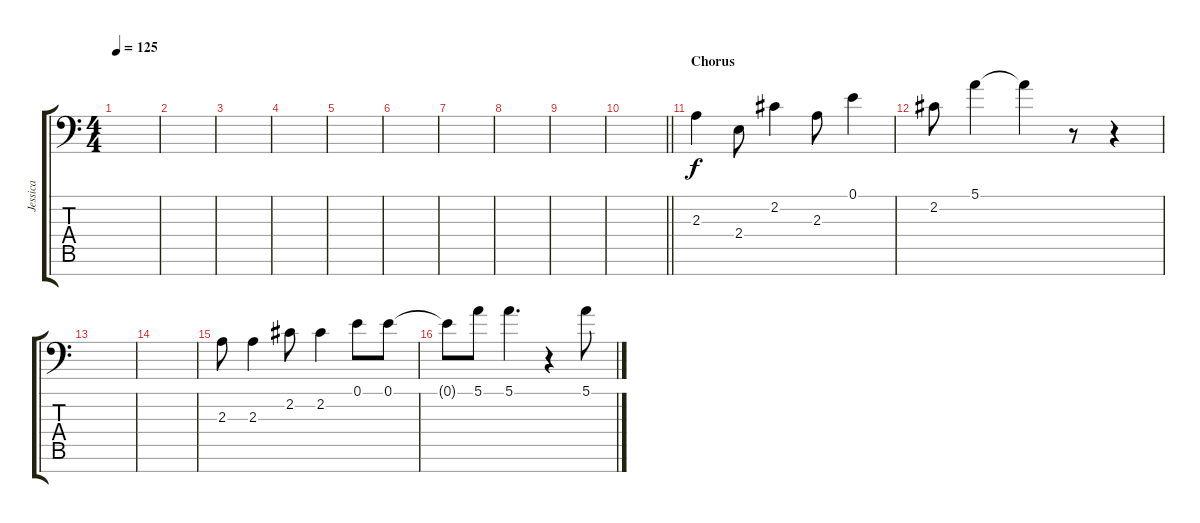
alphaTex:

\track ("Jessica" "Jessica") {instrument oboe}
\staff {score tabs}
\tuning (E4 B3 G3 D3 A2 E2 C-1) {hide}
\ts (4 4)
\tempo 125
\clef f4
\ks c
|
|
|
|
|
|
|
|
|
\barLineRight lightlight
|
\section ("" "Chorus")
2.3.4 2.4.8 2.2.4 2.3.8 0.1.4 |
2.2.8 5.1.4 5.1{t}.4 r.8 r.4 |
|
|
2.3.8 2.3.4 2.2.8 2.2.4 0.1.8 0.1.8 |
0.1{t}.8 5.1.8 5.1.4{d} r.4 5.1.8{volume 16}
